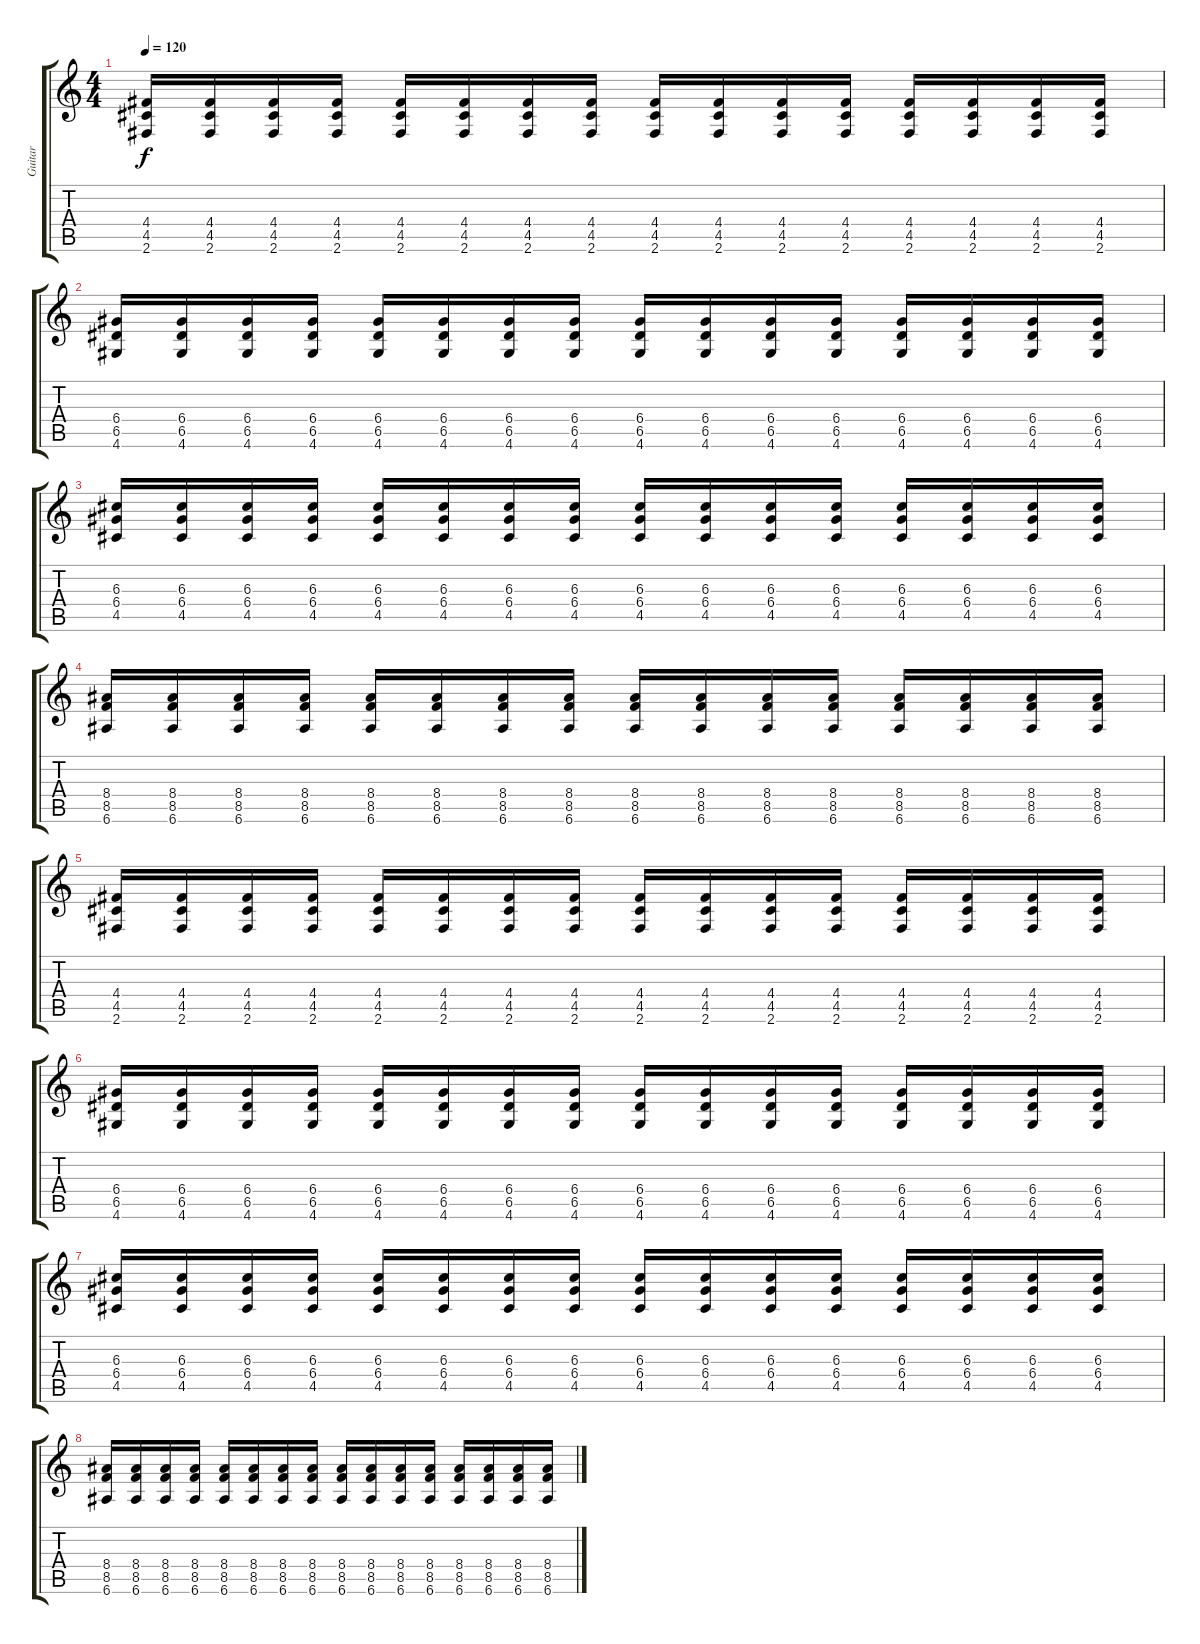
\track ("Guitar" "Guitar") {instrument distortionguitar}
\staff {score tabs}
\tuning (E4 B3 G3 D3 A2 E2) {hide}
\ts (4 4)
\tempo 120
\clef g2
\ks c
(4.4 4.5 2.6).16{dy f} (4.4 4.5 2.6).16 (4.4 4.5 2.6).16 (4.4 4.5 2.6).16 (4.4 4.5 2.6).16 (4.4 4.5 2.6).16 (4.4 4.5 2.6).16 (4.4 4.5 2.6).16 (4.4 4.5 2.6).16 (4.4 4.5 2.6).16 (4.4 4.5 2.6).16 (4.4 4.5 2.6).16 (4.4 4.5 2.6).16 (4.4 4.5 2.6).16 (4.4 4.5 2.6).16 (4.4 4.5 2.6).16 |
(6.4 6.5 4.6).16 (6.4 6.5 4.6).16 (6.4 6.5 4.6).16 (6.4 6.5 4.6).16 (6.4 6.5 4.6).16 (6.4 6.5 4.6).16 (6.4 6.5 4.6).16 (6.4 6.5 4.6).16 (6.4 6.5 4.6).16 (6.4 6.5 4.6).16 (6.4 6.5 4.6).16 (6.4 6.5 4.6).16 (6.4 6.5 4.6).16 (6.4 6.5 4.6).16 (6.4 6.5 4.6).16 (6.4 6.5 4.6).16 |
(6.3 6.4 4.5).16 (6.3 6.4 4.5).16 (6.3 6.4 4.5).16 (6.3 6.4 4.5).16 (6.3 6.4 4.5).16 (6.3 6.4 4.5).16 (6.3 6.4 4.5).16 (6.3 6.4 4.5).16 (6.3 6.4 4.5).16 (6.3 6.4 4.5).16 (6.3 6.4 4.5).16 (6.3 6.4 4.5).16 (6.3 6.4 4.5).16 (6.3 6.4 4.5).16 (6.3 6.4 4.5).16 (6.3 6.4 4.5).16 |
(8.4 8.5 6.6).16 (8.4 8.5 6.6).16 (8.4 8.5 6.6).16 (8.4 8.5 6.6).16 (8.4 8.5 6.6).16 (8.4 8.5 6.6).16 (8.4 8.5 6.6).16 (8.4 8.5 6.6).16 (8.4 8.5 6.6).16 (8.4 8.5 6.6).16 (8.4 8.5 6.6).16 (8.4 8.5 6.6).16 (8.4 8.5 6.6).16 (8.4 8.5 6.6).16 (8.4 8.5 6.6).16 (8.4 8.5 6.6).16 |
(4.4 4.5 2.6).16 (4.4 4.5 2.6).16 (4.4 4.5 2.6).16 (4.4 4.5 2.6).16 (4.4 4.5 2.6).16 (4.4 4.5 2.6).16 (4.4 4.5 2.6).16 (4.4 4.5 2.6).16 (4.4 4.5 2.6).16 (4.4 4.5 2.6).16 (4.4 4.5 2.6).16 (4.4 4.5 2.6).16 (4.4 4.5 2.6).16 (4.4 4.5 2.6).16 (4.4 4.5 2.6).16 (4.4 4.5 2.6).16 |
(6.4 6.5 4.6).16 (6.4 6.5 4.6).16 (6.4 6.5 4.6).16 (6.4 6.5 4.6).16 (6.4 6.5 4.6).16 (6.4 6.5 4.6).16 (6.4 6.5 4.6).16 (6.4 6.5 4.6).16 (6.4 6.5 4.6).16 (6.4 6.5 4.6).16 (6.4 6.5 4.6).16 (6.4 6.5 4.6).16 (6.4 6.5 4.6).16 (6.4 6.5 4.6).16 (6.4 6.5 4.6).16 (6.4 6.5 4.6).16 |
(6.3 6.4 4.5).16 (6.3 6.4 4.5).16 (6.3 6.4 4.5).16 (6.3 6.4 4.5).16 (6.3 6.4 4.5).16 (6.3 6.4 4.5).16 (6.3 6.4 4.5).16 (6.3 6.4 4.5).16 (6.3 6.4 4.5).16 (6.3 6.4 4.5).16 (6.3 6.4 4.5).16 (6.3 6.4 4.5).16 (6.3 6.4 4.5).16 (6.3 6.4 4.5).16 (6.3 6.4 4.5).16 (6.3 6.4 4.5).16 |
(8.4 8.5 6.6).16 (8.4 8.5 6.6).16 (8.4 8.5 6.6).16 (8.4 8.5 6.6).16 (8.4 8.5 6.6).16 (8.4 8.5 6.6).16 (8.4 8.5 6.6).16 (8.4 8.5 6.6).16 (8.4 8.5 6.6).16 (8.4 8.5 6.6).16 (8.4 8.5 6.6).16 (8.4 8.5 6.6).16 (8.4 8.5 6.6).16 (8.4 8.5 6.6).16 (8.4 8.5 6.6).16 (8.4 8.5 6.6).16
